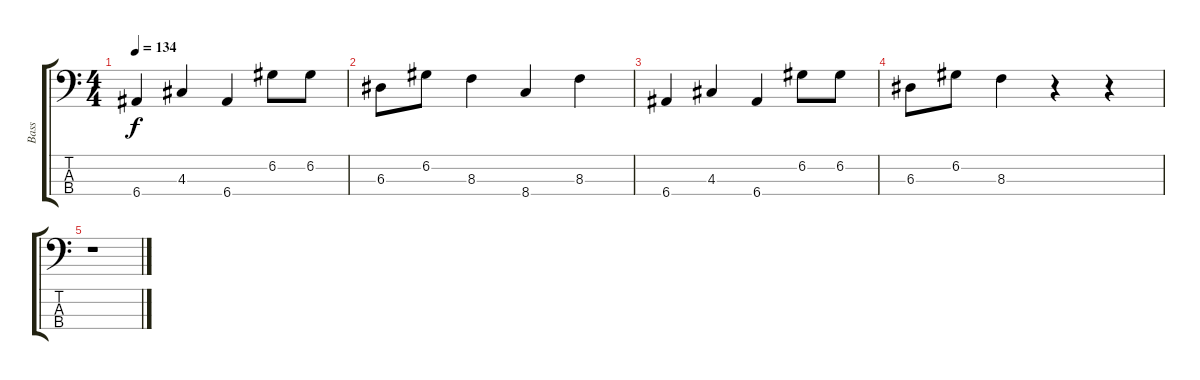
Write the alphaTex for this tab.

\track ("Bass" "Bass") {instrument electricbasspick}
\staff {score tabs}
\tuning (G2 D2 A1 E1) {hide}
\ts (4 4)
\tempo 134
\clef f4
\ks c
6.4.4{dy f} 4.3.4 6.4.4 6.2.8 6.2.8 |
6.3.8 6.2.8 8.3.4 8.4.4 8.3.4 |
6.4.4 4.3.4 6.4.4 6.2.8 6.2.8 |
6.3.8 6.2.8 8.3.4 r.4 r.4 |
r.1
